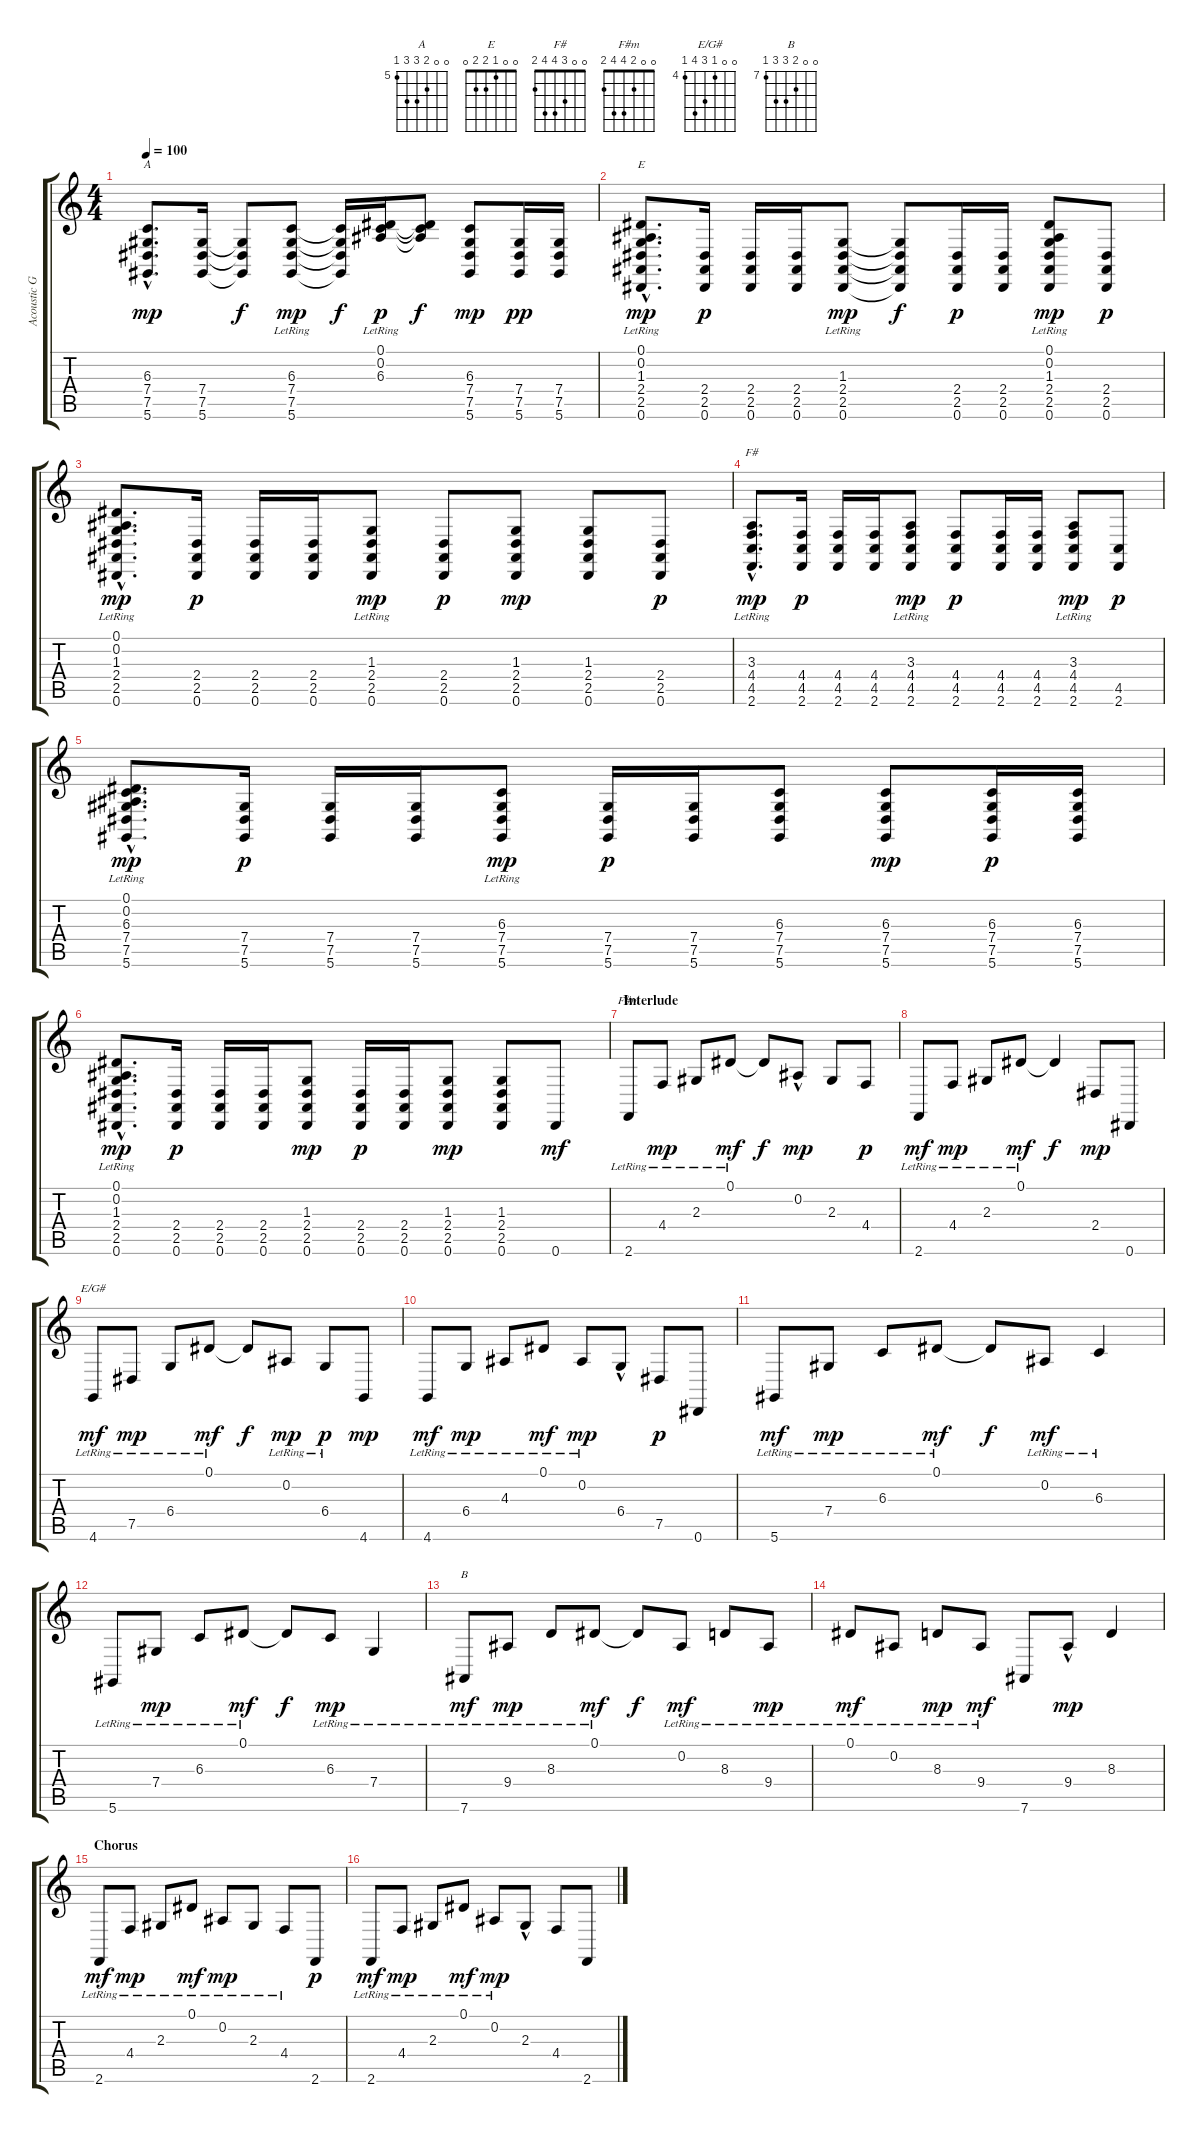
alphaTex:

\track ("Acoustic Guitar ----- The Edge" "Acoustic G") {instrument harpsichord}
\staff {score tabs}
\tuning (Eb4 Bb3 Gb3 Db3 Ab2 Eb2) {hide}
\chord ("A" 0 0 6 7 7 5) {firstfret 5}
\chord ("E" 0 0 1 2 2 0)
\chord ("F#" 0 0 3 4 4 2)
\chord ("F#m" 0 0 2 4 4 2)
\chord ("E/G#" 0 0 4 6 7 4) {firstfret 4}
\chord ("B" 0 0 8 9 9 7) {firstfret 7}
\ts (4 4)
\tempo 100
\clef g2
\ks c
(6.3{hac} 7.4{hac} 7.5{hac} 5.6{hac}).8{d ch "A" dy mp} (7.4 7.5 5.6).16 (7.4{t} 7.5{t} 5.6{t}).8{dy f} (6.3 7.4{lr} 7.5{lr} 5.6{lr}).8{dy mp} (6.3{t} 7.4{t} 7.5{t} 5.6{t}).16{dy f} (0.1{lr} 0.2{lr} 6.3).16{dy p} (0.1{t} 0.2{t} 6.3{t}).8{dy f} (6.3 7.4 7.5 5.6).8{dy mp} (7.4 7.5 5.6).16{dy pp} (7.4 7.5 5.6).16 |
(0.1{hac lr} 0.2{hac lr} 1.3{hac lr} 2.4{hac} 2.5{hac} 0.6{hac}).8{d ch "E" dy mp} (2.4 2.5 0.6).16{dy p} (2.4 2.5 0.6).16 (2.4 2.5 0.6).16 (1.3{lr} 2.4 2.5 0.6).8{dy mp} (1.3{t} 2.4{t} 2.5{t} 0.6{t}).8{dy f} (2.4 2.5 0.6).16{dy p} (2.4 2.5 0.6).16 (0.1{lr} 0.2{lr} 1.3 2.4 2.5 0.6).8{dy mp} (2.4 2.5 0.6).8{dy p} |
(0.1{hac lr} 0.2{hac lr} 1.3{hac lr} 2.4{hac} 2.5{hac} 0.6{hac}).8{d dy mp} (2.4 2.5 0.6).16{dy p} (2.4 2.5 0.6).16 (2.4 2.5 0.6).16 (1.3{lr} 2.4 2.5 0.6).8{dy mp} (2.4 2.5 0.6).8{dy p} (1.3 2.4 2.5 0.6).8{dy mp} (1.3 2.4 2.5 0.6).8 (2.4 2.5 0.6).8{dy p} |
(3.3{hac lr} 4.4{hac} 4.5{hac} 2.6{hac}).8{d ch "F#" dy mp} (4.4 4.5 2.6).16{dy p} (4.4 4.5 2.6).16 (4.4 4.5 2.6).16 (3.3{lr} 4.4 4.5 2.6).8{dy mp} (4.4 4.5 2.6).8{dy p} (4.4 4.5 2.6).16 (4.4 4.5 2.6).16 (3.3{lr} 4.4 4.5 2.6).8{dy mp} (4.5 2.6).8{dy p} |
(0.1{hac lr} 0.2{hac lr} 6.3{hac lr} 7.4{hac} 7.5{hac} 5.6{hac}).8{d dy mp} (7.4 7.5 5.6).16{dy p} (7.4 7.5 5.6).16 (7.4 7.5 5.6).16 (6.3{lr} 7.4 7.5 5.6).8{dy mp} (7.4 7.5 5.6).16{dy p} (7.4 7.5 5.6).16 (6.3 7.4 7.5 5.6).8 (6.3 7.4 7.5 5.6).8{dy mp} (6.3 7.4 7.5 5.6).16{dy p} (6.3 7.4 7.5 5.6).16 |
(0.1{hac lr} 0.2{hac lr} 1.3{hac lr} 2.4{hac} 2.5{hac} 0.6{hac}).8{d dy mp} (2.4 2.5 0.6).16{dy p} (2.4 2.5 0.6).16 (2.4 2.5 0.6).16 (1.3 2.4 2.5 0.6).8{dy mp} (2.4 2.5 0.6).16{dy p} (2.4 2.5 0.6).16 (1.3 2.4 2.5 0.6).8{dy mp} (1.3 2.4 2.5 0.6).8 0.6.8{dy mf} |
\section ("" "Interlude")
2.6{lr}.8{ch "F#m"} 4.4{lr}.8{dy mp} 2.3{lr}.8 0.1{lr}.8{dy mf} 0.1{t}.8{dy f} 0.2{hac}.8{dy mp} 2.3.8 4.4.8{dy p} |
2.6{lr}.8{dy mf} 4.4{lr}.8{dy mp} 2.3{lr}.8 0.1{lr}.8{dy mf} 0.1{t}.4{dy f} 2.4.8{dy mp} 0.6.8 |
4.6{lr}.8{ch "E/G#" dy mf} 7.5{lr}.8{dy mp} 6.4{lr}.8 0.1{lr}.8{dy mf} 0.1{t}.8{dy f} 0.2{lr}.8{dy mp} 6.4{lr}.8{dy p} 4.6.8{dy mp} |
4.6{lr}.8{dy mf} 6.4{lr}.8{dy mp} 4.3{lr}.8 0.1{lr}.8{dy mf} 0.2{lr}.8{dy mp} 6.4{hac}.8 7.5.8{dy p} 0.6.8 |
5.6{lr}.8{dy mf} 7.4{lr}.8{dy mp} 6.3{lr}.8 0.1{lr}.8{dy mf} 0.1{t}.8{dy f} 0.2{lr}.8{dy mf} 6.3{lr}.4 |
5.6{lr}.8 7.4{lr}.8{dy mp} 6.3{lr}.8 0.1{lr}.8{dy mf} 0.1{t}.8{dy f} 6.3{lr}.8{dy mp} 7.4{lr}.4 |
7.6{lr}.8{ch "B" dy mf} 9.4{lr}.8{dy mp} 8.3{lr}.8 0.1{lr}.8{dy mf} 0.1{t}.8{dy f} 0.2{lr}.8{dy mf} 8.3{lr}.8 9.4{lr}.8{dy mp} |
0.1{lr}.8{dy mf} 0.2{lr}.8 8.3{lr}.8{dy mp} 9.4{lr}.8{dy mf} 7.6.8 9.4{hac}.8{dy mp} 8.3.4 |
\section ("" "Chorus")
2.6{lr}.8{dy mf} 4.4{lr}.8{dy mp} 2.3{lr}.8 0.1{lr}.8{dy mf} 0.2{lr}.8{dy mp} 2.3{lr}.8 4.4{lr}.8 2.6.8{dy p} |
2.6{lr}.8{dy mf} 4.4{lr}.8{dy mp} 2.3{lr}.8 0.1{lr}.8{dy mf} 0.2{lr}.8{dy mp} 2.3{hac}.8 4.4.8 2.6.8
